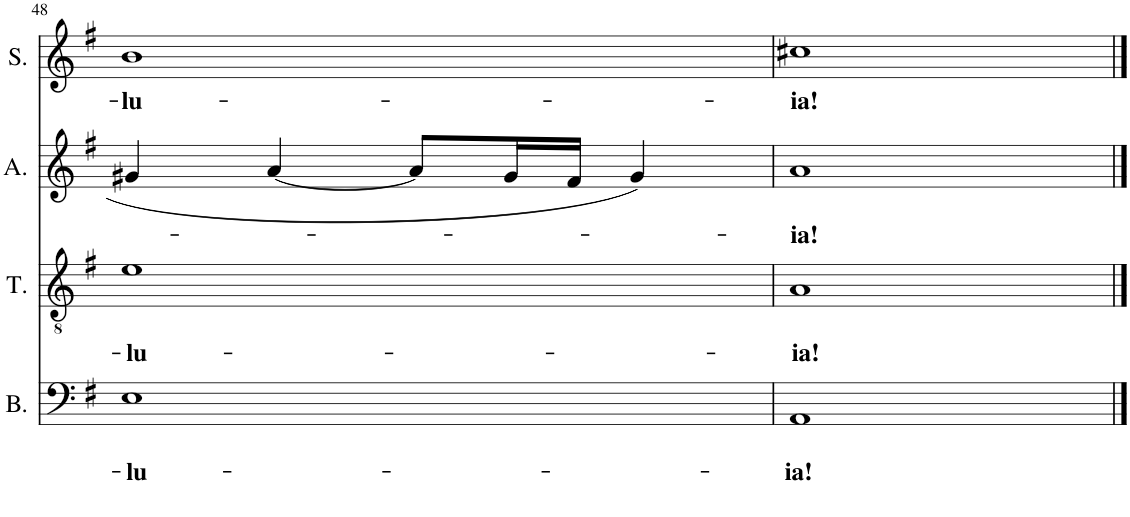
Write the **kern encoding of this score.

**kern	**text	**kern	**text	**kern	**text	**kern	**text
*part4	*part4	*part3	*part3	*part2	*part2	*part1	*part1
*staff4	*staff4	*staff3	*staff3	*staff2	*staff2	*staff1	*staff1
*I"Bass	*	*I"Ténor	*	*I"Alto	*	*I"Soprano	*
*I'B.	*	*I'T.	*	*I'A.	*	*I'S.	*
!!LO:PB:g=z
*clefF4	*	*clefGv2	*	*clefG2	*	*clefG2	*
*k[f#]	*	*k[f#]	*	*k[f#]	*	*k[f#]	*
*M4/4	*	*M4/4	*	*M4/4	*	*M4/4	*
*met(c)	*	*met(c)	*	*met(c)	*	*met(c)	*
=48	=48	=48	=48	=48	=48	=48	=48
!	!LO:LY:b	!	!LO:LY:b	!	!	!	!LO:LY:b
1E	-lu-	1e	-lu-	4g#X/	.	1b	-lu-
.	.	.	.	[4a/	.	.	.
.	.	.	.	8a/L]	.	.	.
.	.	.	.	16g#/L	.	.	.
.	.	.	.	16f#/JJ	.	.	.
.	.	.	.	4g#/	.	.	.
=49	=49	=49	=49	=49	=49	=49	=49
!	!LO:LY:b	!	!LO:LY:b	!	!LO:LY:b	!	!LO:LY:b
1AA	-ia!	1A	-ia!	1a	-ia!	1cc#X	-ia!
==	==	==	==	==	==	==	==
*-	*-	*-	*-	*-	*-	*-	*-
